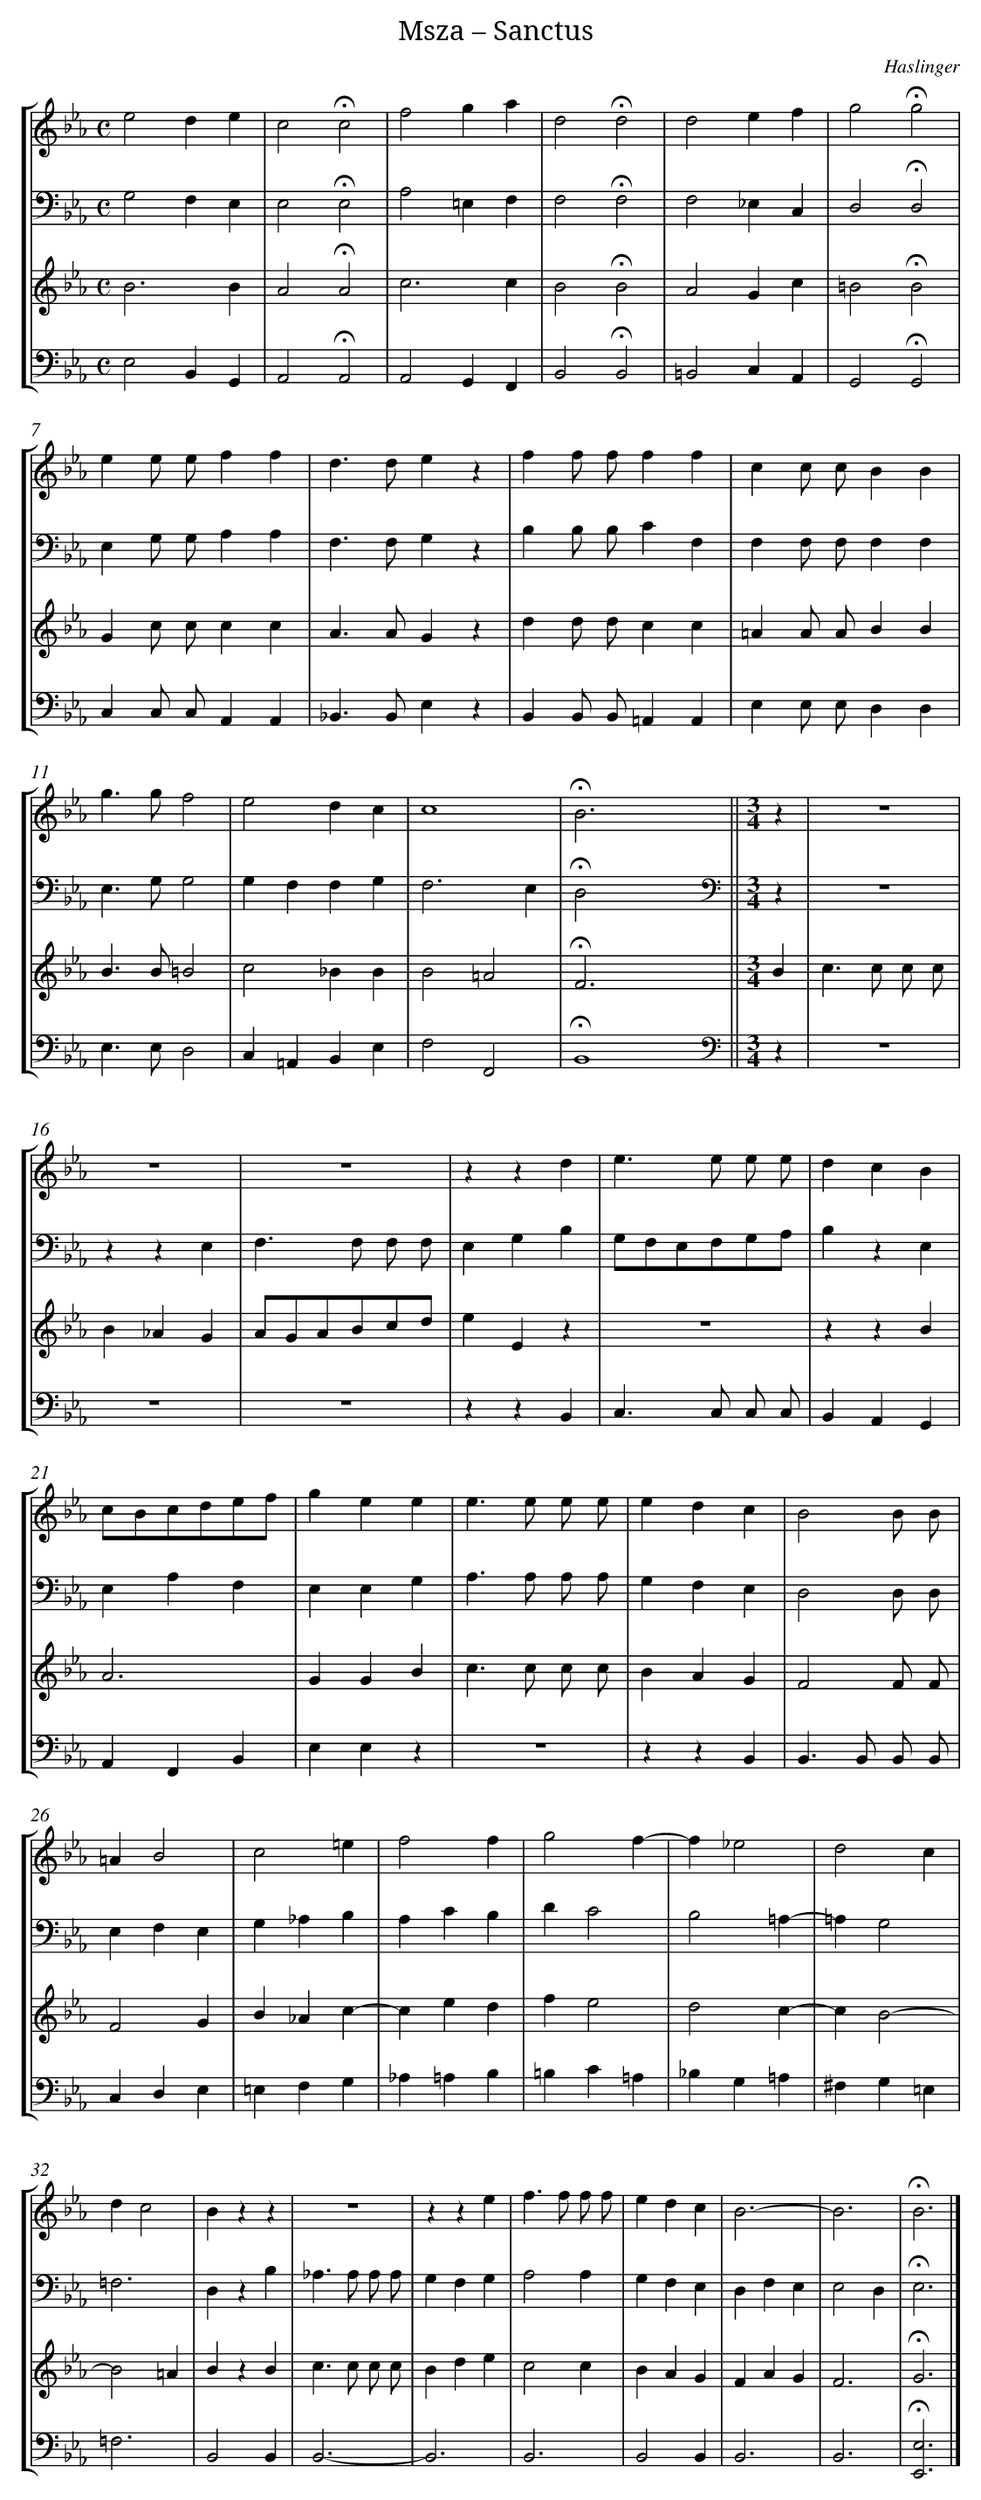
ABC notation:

X:1
T: Msza – Sanctus
C: Haslinger
L: 1/4
M: C
%%staves [1 2 3 4]
V: 1 clef=treble
V: 2 clef=bass
V: 3 clef=treble
V: 4 clef=bass
K: Eb
[V:1] e2de |
[V:2] G,2F,E, |
[V:3] B3B |
[V:4] E,2B,,G,, |
[V:1] c2!fermata!c2 |
[V:2] E,2!fermata!E,2 |
[V:3] A2!fermata!A2 |
[V:4] A,,2!fermata!A,,2 |
[V:1] f2ga |
[V:2] A,2=E,F, |
[V:3] c3c |
[V:4] A,,2G,,F,, |
[V:1] d2!fermata!d2 |
[V:2] F,2!fermata!F,2 |
[V:3] B2!fermata!B2 |
[V:4] B,,2!fermata!B,,2 |
[V:1] d2ef |
[V:2] F,2_E,C, |
[V:3] A2Gc |
[V:4] =B,,2C,A,, |
[V:1] g2!fermata!g2 |
[V:2] D,2!fermata!D,2 |
[V:3] =B2!fermata!B2 |
[V:4] G,,2!fermata!G,,2 |
[V:1] ee/ e/ff |
[V:2] E,G,/ G,/A,A, |
[V:3] Gc/ c/cc |
[V:4] C,C,/ C,/A,,A,, |
[V:1] d>dez |
[V:2] F,>F,G,z |
[V:3] A>AGz |
[V:4] _B,,>B,,E,z |
[V:1] ff/ f/ff |
[V:2] B,B,/ B,/CF, |
[V:3] dd/ d/cc |
[V:4] B,,B,,/ B,,/=A,,A,, |
[V:1] cc/ c/BB |
[V:2] F,F,/ F,/F,F, |
[V:3] =AA/ A/BB |
[V:4] E,E,/ E,/D,D, |
[V:1] g>gf2 |
[V:2] E,>G,G,2 |
[V:3] B>B=B2 |
[V:4] E,>E,D,2 |
[V:1] e2dc |
[V:2] G,F,F,G, |
[V:3] c2_BB |
[V:4] C,=A,,B,,E, |
[V:1] c4 |
[V:2] F,3E, |
[V:3] B2=A2 |
[V:4] F,2F,,2 |
[V:1] !fermata!B3x ||
[V:2] !fermata!D,2x2 ||
[V:3] !fermata!F3x ||
[V:4] !fermata!B,,4 ||
[V:1]  [K:Eb] [M:3/4]z |
[V:2]  [K:Eb] [K:clef=bass][M:3/4]z |
[V:3]  [K:Eb] [M:3/4]B |
[V:4]  [K:Eb] [K:clef=bass][M:3/4]z |
[V:1] z3 |
[V:2] z3 |
[V:3] c>c c/ c/ |
[V:4] z3 |
[V:1] z3 |
[V:2] zzE, |
[V:3] B_AG |
[V:4] z3 |
[V:1] z3 |
[V:2] F,>F, F,/ F,/ |
[V:3] A/G/A/B/c/d/ |
[V:4] z3 |
[V:1] zzd |
[V:2] E,G,B, |
[V:3] eEz |
[V:4] zzB,, |
[V:1] e>e e/ e/ |
[V:2] G,/F,/E,/F,/G,/A,/ |
[V:3] z3 |
[V:4] C,>C, C,/ C,/ |
[V:1] dcB |
[V:2] B,zE, |
[V:3] zzB |
[V:4] B,,A,,G,, |
[V:1] c/B/c/d/e/f/ |
[V:2] E,A,F, |
[V:3] A3 |
[V:4] A,,F,,B,, |
[V:1] gee |
[V:2] E,E,G, |
[V:3] GGB |
[V:4] E,E,z |
[V:1] e>e e/ e/ |
[V:2] A,>A, A,/ A,/ |
[V:3] c>c c/ c/ |
[V:4] z3 |
[V:1] edc |
[V:2] G,F,E, |
[V:3] BAG |
[V:4] zzB,, |
[V:1] B2B/ B/ |
[V:2] D,2D,/ D,/ |
[V:3] F2F/ F/ |
[V:4] B,,>B,, B,,/ B,,/ |
[V:1] =AB2 |
[V:2] E,F,E, |
[V:3] F2G |
[V:4] C,D,E, |
[V:1] c2=e |
[V:2] G,_A,B, |
[V:3] B_Ac- |
[V:4] =E,F,G, |
[V:1] f2f |
[V:2] A,CB, |
[V:3] ced |
[V:4] _A,=A,B, |
[V:1] g2f- |
[V:2] DC2 |
[V:3] fe2 |
[V:4] =B,C=A, |
[V:1] f_e2 |
[V:2] B,2=A,- |
[V:3] d2c- |
[V:4] _B,G,=A, |
[V:1] d2c |
[V:2] =A,G,2 |
[V:3] cB2- |
[V:4] ^F,G,=E, |
[V:1] dc2 |
[V:2] =F,3 |
[V:3] B2=A |
[V:4] =F,3 |
[V:1] Bzz |
[V:2] D,zB, |
[V:3] BzB |
[V:4] B,,2B,, |
[V:1] z3 |
[V:2] _A,>A, A,/ A,/ |
[V:3] c>c c/ c/ |
[V:4] B,,3- |
[V:1] zze |
[V:2] G,F,G, |
[V:3] Bde |
[V:4] B,,3 |
[V:1] f>f f/ f/ |
[V:2] A,2A, |
[V:3] c2c |
[V:4] B,,3 |
[V:1] edc |
[V:2] G,F,E, |
[V:3] BAG |
[V:4] B,,2B,, |
[V:1] B3- |
[V:2] D,F,E, |
[V:3] FAG |
[V:4] B,,3 |
[V:1] B3 |
[V:2] E,2D, |
[V:3] F3 |
[V:4] B,,3 |
[V:1] !fermata!B3 |]
[V:2] !fermata!E,3 |]
[V:3] !fermata!G3 |]
[V:4] !fermata![E,,3E,3] |]
